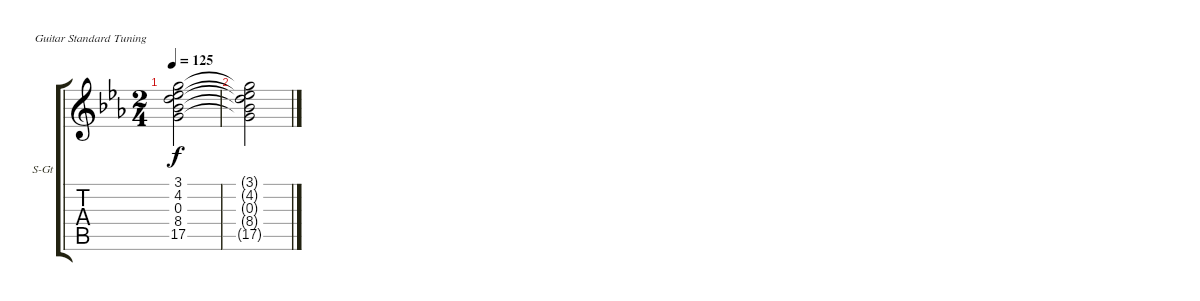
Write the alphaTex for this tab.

\bracketExtendMode groupsimilarinstruments
\firstSystemTrackNameOrientation horizontal
\otherSystemsTrackNameOrientation horizontal
\track ("Гитара 2" "S-Gt") {instrument acousticguitarsteel}
\staff {score tabs}
\tuning (E4 B3 G3 D3 A2 E2)
\ts (2 4)
\tempo 125
\clef g2
\ks cminor
(3.1{t} 4.2{t} 0.3{t} 8.4{t} 17.5{t}).2{dy f} |
(3.1{t} 4.2{t} 0.3{t} 8.4{t} 17.5{t}).2
